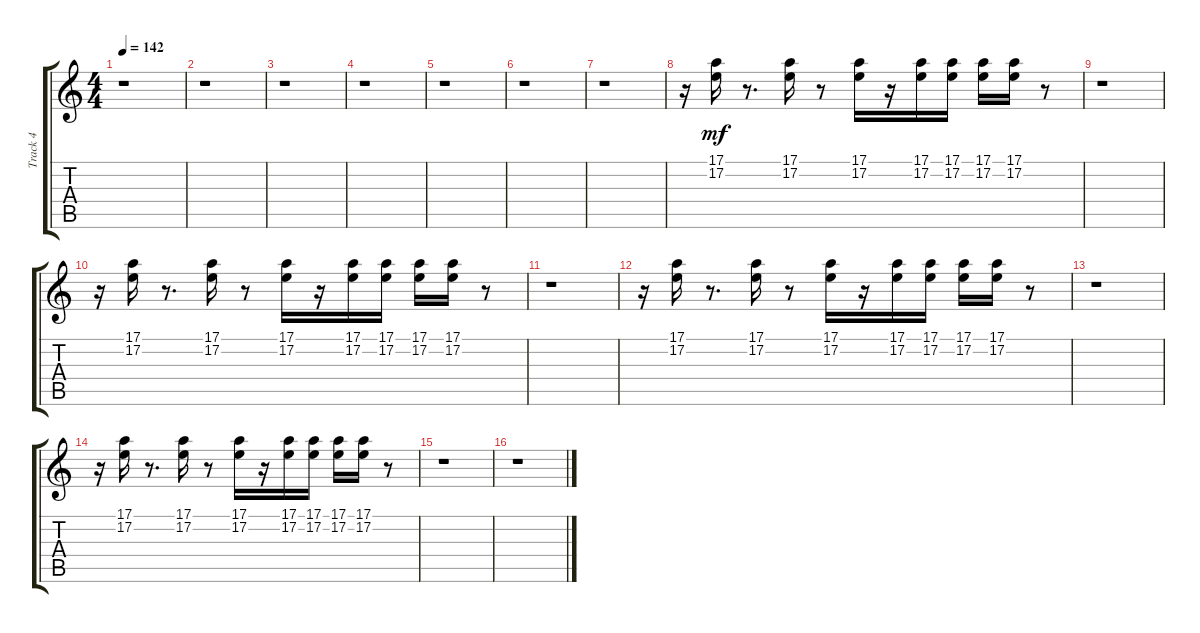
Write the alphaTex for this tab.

\track ("Track 4" "Track 4") {instrument lead2sawtooth}
\staff {score tabs}
\tuning (E4 B3 G3 D3 A2 E2) {hide}
\ts (4 4)
\tempo 142
\clef g2
\ks c
r.1{dy mf} |
r.1 |
r.1 |
r.1 |
r.1 |
r.1 |
r.1 |
r.16 (17.1 17.2).16 r.8{d} (17.1 17.2).16 r.8 (17.1 17.2).16 r.16 (17.1 17.2).16 (17.1 17.2).16 (17.1 17.2).16 (17.1 17.2).16 r.8 |
r.1 |
r.16 (17.1 17.2).16 r.8{d} (17.1 17.2).16 r.8 (17.1 17.2).16 r.16 (17.1 17.2).16 (17.1 17.2).16 (17.1 17.2).16 (17.1 17.2).16 r.8 |
r.1 |
r.16 (17.1 17.2).16 r.8{d} (17.1 17.2).16 r.8 (17.1 17.2).16 r.16 (17.1 17.2).16 (17.1 17.2).16 (17.1 17.2).16 (17.1 17.2).16 r.8 |
r.1 |
r.16 (17.1 17.2).16 r.8{d} (17.1 17.2).16 r.8 (17.1 17.2).16 r.16 (17.1 17.2).16 (17.1 17.2).16 (17.1 17.2).16 (17.1 17.2).16 r.8 |
r.1 |
r.1
